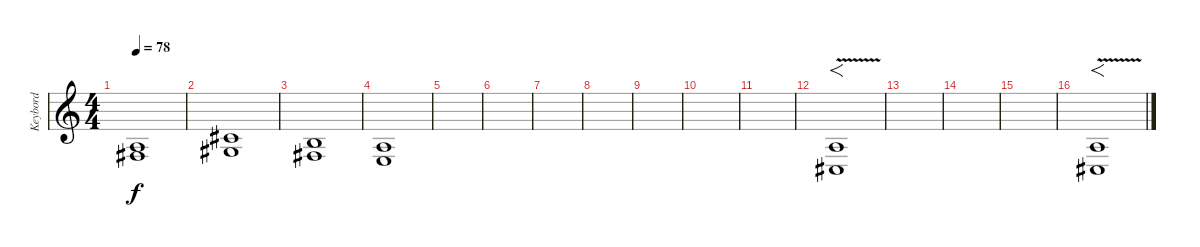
\track ("Keybord" "Keybord") {instrument churchorgan}
\staff {score}
\tuning (E4 B3 G3 D3 A2 E2) {hide}
\ts (4 4)
\tempo 78
\clef g2
\ks c
(2.3 4.4).1{dy f} |
(2.2 1.3).1 |
(0.2 4.4).1 |
(2.3 2.4).1 |
|
|
|
|
|
|
|
(2.3 4.5{v}).1{f} |
|
|
|
(2.3 4.5{v}).1{f}
